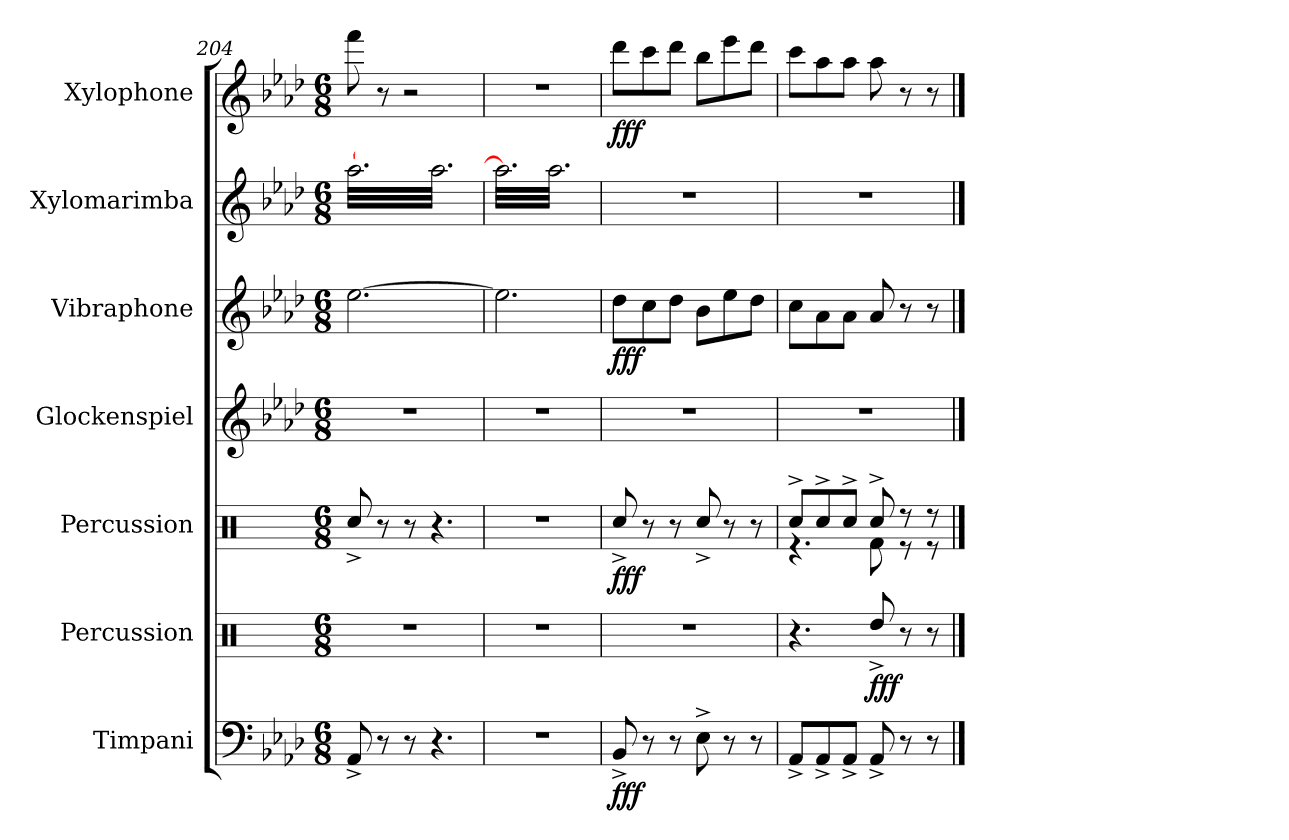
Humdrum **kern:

**kern	**dynam	**kern	**dynam	**kern	**dynam	**kern	**kern	**dynam	**kern	**kern	**dynam
*part7	*part7	*part6	*part6	*part5	*part5	*part4	*part3	*part3	*part2	*part1	*part1
*staff7	*staff7	*staff6	*staff6	*staff5	*staff5	*staff4	*staff3	*staff3	*staff2	*staff1	*staff1
*I"Timpani	*	*I"Percussion	*	*I"Percussion	*	*I"Glockenspiel	*I"Vibraphone	*	*I"Xylomarimba	*I"Xylophone	*
*I'Timp.	*	*I'Perc.	*	*I'Perc.	*	*I'Glock.	*I'Vib.	*	*I'XMrm.	*I'Xyl.	*
*clefF4	*	*clefX	*	*clefX	*	*clefG2	*clefG2	*	*clefG2	*clefG2	*
*	*	*	*	*	*	*ITrd-14c-24	*	*	*	*ITrd-7c-12	*
*k[b-e-a-d-]	*	*k[]	*	*k[]	*	*k[b-e-a-d-]	*k[b-e-a-d-]	*	*k[b-e-a-d-]	*k[b-e-a-d-]	*
*M6/8	*	*M6/8	*	*M6/8	*	*M6/8	*M6/8	*	*M6/8	*M6/8	*
=204	=204	=204	=204	=204	=204	=204	=204	=204	=204	=204	=204
*	*	*	*	*	*	*	*	*	*tremolo	*	*
8AA-^/	.	2.r	.	8Rcc^/	.	2.r	[2.ee-\	.	[32aa-\LLL	8ffff\	.
.	.	.	.	.	.	.	.	.	32aa-\	.	.
.	.	.	.	.	.	.	.	.	32aa-\	.	.
.	.	.	.	.	.	.	.	.	32aa-\	.	.
8r	.	.	.	8r	.	.	.	.	32aa-\	8r	.
.	.	.	.	.	.	.	.	.	32aa-\	.	.
.	.	.	.	.	.	.	.	.	32aa-\	.	.
.	.	.	.	.	.	.	.	.	32aa-\	.	.
8r	.	.	.	8r	.	.	.	.	32aa-\	2r	.
.	.	.	.	.	.	.	.	.	32aa-\	.	.
.	.	.	.	.	.	.	.	.	32aa-\	.	.
.	.	.	.	.	.	.	.	.	32aa-\	.	.
4.r	.	.	.	4.r	.	.	.	.	32aa-\	.	.
.	.	.	.	.	.	.	.	.	32aa-\	.	.
.	.	.	.	.	.	.	.	.	32aa-\	.	.
.	.	.	.	.	.	.	.	.	32aa-\	.	.
.	.	.	.	.	.	.	.	.	32aa-\	.	.
.	.	.	.	.	.	.	.	.	32aa-\	.	.
.	.	.	.	.	.	.	.	.	32aa-\	.	.
.	.	.	.	.	.	.	.	.	32aa-\	.	.
.	.	.	.	.	.	.	.	.	32aa-\	.	.
.	.	.	.	.	.	.	.	.	32aa-\	.	.
.	.	.	.	.	.	.	.	.	32aa-\	.	.
.	.	.	.	.	.	.	.	.	32aa-\JJJ	.	.
=205	=205	=205	=205	=205	=205	=205	=205	=205	=205	=205	=205
2.r	.	2.r	.	2.r	.	2.r	2.ee-\]	.	32aa-\]LLL	2.r	.
.	.	.	.	.	.	.	.	.	32aa-\	.	.
.	.	.	.	.	.	.	.	.	32aa-\	.	.
.	.	.	.	.	.	.	.	.	32aa-\	.	.
.	.	.	.	.	.	.	.	.	32aa-\	.	.
.	.	.	.	.	.	.	.	.	32aa-\	.	.
.	.	.	.	.	.	.	.	.	32aa-\	.	.
.	.	.	.	.	.	.	.	.	32aa-\	.	.
.	.	.	.	.	.	.	.	.	32aa-\	.	.
.	.	.	.	.	.	.	.	.	32aa-\	.	.
.	.	.	.	.	.	.	.	.	32aa-\	.	.
.	.	.	.	.	.	.	.	.	32aa-\	.	.
.	.	.	.	.	.	.	.	.	32aa-\	.	.
.	.	.	.	.	.	.	.	.	32aa-\	.	.
.	.	.	.	.	.	.	.	.	32aa-\	.	.
.	.	.	.	.	.	.	.	.	32aa-\	.	.
.	.	.	.	.	.	.	.	.	32aa-\	.	.
.	.	.	.	.	.	.	.	.	32aa-\	.	.
.	.	.	.	.	.	.	.	.	32aa-\	.	.
.	.	.	.	.	.	.	.	.	32aa-\	.	.
.	.	.	.	.	.	.	.	.	32aa-\	.	.
.	.	.	.	.	.	.	.	.	32aa-\	.	.
.	.	.	.	.	.	.	.	.	32aa-\	.	.
.	.	.	.	.	.	.	.	.	32aa-\JJJ	.	.
*	*	*	*	*	*	*	*	*	*Xtremolo	*	*
=206	=206	=206	=206	=206	=206	=206	=206	=206	=206	=206	=206
!	!LO:DY:b	!	!	!	!LO:DY:b	!	!	!LO:DY:b	!	!	!LO:DY:b
8BB-^/	fff	2.r	.	8Rcc^/	fff	2.r	8dd-\L	fff	2.r	8dddd-\L	fff
8r	.	.	.	8r	.	.	8cc\	.	.	8cccc\	.
8r	.	.	.	8r	.	.	8dd-\J	.	.	8dddd-\J	.
8E-^\	.	.	.	8Rcc^/	.	.	8b-\L	.	.	8bbb-\L	.
8r	.	.	.	8r	.	.	8ee-\	.	.	8eeee-\	.
8r	.	.	.	8r	.	.	8dd-\J	.	.	8dddd-\J	.
=207	=207	=207	=207	=207	=207	=207	=207	=207	=207	=207	=207
*	*	*	*	*^	*	*	*	*	*	*	*
8AA-^/L	.	4.r	.	8Rcc^/L	4.r	.	2.r	8cc\L	.	2.r	8cccc\L	.
8AA-^/	.	.	.	8Rcc^/	.	.	.	8a-\	.	.	8aaa-\	.
8AA-^/J	.	.	.	8Rcc^/J	.	.	.	8a-\J	.	.	8aaa-\J	.
!	!	!	!LO:DY:b	!	!	!	!	!	!	!	!	!
8AA-^/	.	8Rdd^/	fff	8Rcc^/	8Rf\	.	.	8a-/	.	.	8aaa-\	.
8r	.	8r	.	8r	8r	.	.	8r	.	.	8r	.
8r	.	8r	.	8r	8r	.	.	8r	.	.	8r	.
*	*	*	*	*v	*v	*	*	*	*	*	*	*
==	==	==	==	==	==	==	==	==	==	==	==
*-	*-	*-	*-	*-	*-	*-	*-	*-	*-	*-	*-
